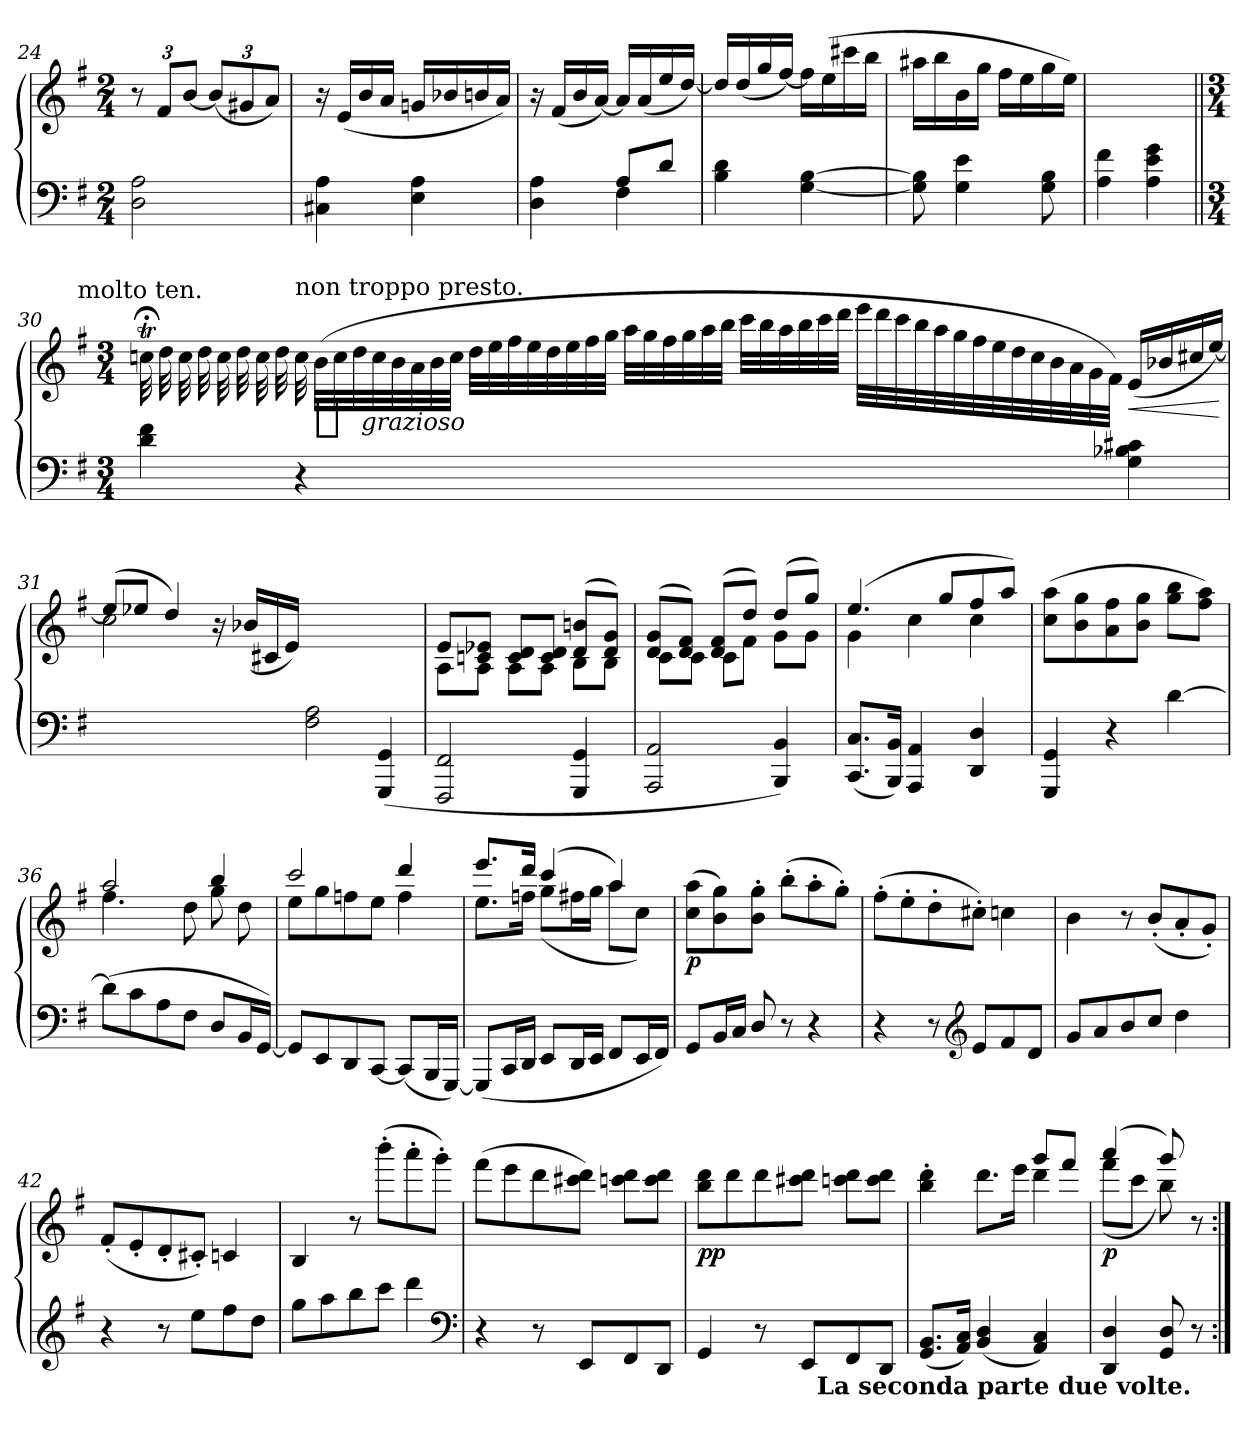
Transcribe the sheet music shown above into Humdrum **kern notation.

**kern	**kern	**dynam
*part1	*part1	*part1
*staff2	*staff1	*staff1/2
*clefF4	*clefG2	*
*k[f#]	*k[f#]	*
*M2/4	*M2/4	*
*	*Xbrackettup	*
=24	=24	=24
2D\ 2A\	12r	.
.	12f#/L	.
.	[12b/J	.
.	(12b/L]	.
.	12g#X/	.
.	12a/J)	.
!!LO:LB:g=z
=25	=25	=25
4C#X\ 4A\	16r	.
.	(>16e/LL	.
.	16b/	.
.	16a/JJ	.
4E\ 4A\	16gn/LL	.
.	16b-X/	.
.	16bn/	.
.	16a/JJ)	.
=26	=26	=26
*^	*	*
4ryy	4D\ 4A\	16r	.
!	!	!	!LO:DY:b
.	.	(>16f#/LL	cresc.
.	.	16b/	.
.	.	[16a/JJ)	.
8A/L	4F#\	16a/LL]	.
.	.	(16a/	.
8d/J	.	16ee/	.
.	.	[16dd/JJ)	.
*v	*v	*	*
=27	=27	=27
4B\ 4d\	16dd/LL]	.
.	(>16dd/	.
.	16gg\	.
.	[16ff#\JJ)	.
[4G\ [4B\	16ff#\LL]	.
.	(>16ee\	.
.	16ccc#X\	.
.	16bb\JJ	.
=28	=28	=28
8G]\ 8B]\	16aa#X\LL	.
.	16bb\	.
4G\ 4e\	16b\	.
.	16gg\JJ	.
.	16ff#\LL	.
.	16ee\	.
8G\ 8B\	16gg\	.
.	16ee\JJ)	.
=29	=29	=29
!	!	!LO:DY:b
4A\ 4f#\	2ryy	dim.
4A\ 4e\ 4g\	.	.
!!LO:PB:g=z
=30||	=30||	=30||
*M3/4	*M3/4	*
!	!LO:TX:a:cj:t=molto ten.	!
4d\ 4f#\	32ccn;<T\	.
.	32dd\	.
.	32cc\	.
.	32dd\	.
.	32cc\	.
.	32dd\	.
.	32cc\	.
.	32dd\	.
!	!LO:TX:a:t=non troppo presto.	!
4r	32cc\	.
!	!	!LO:DY:b:t=%s grazioso
.	(>32b!\LLL	p
.	32cc!\	.
.	32dd!\	.
.	32cc!\	.
.	32b!\	.
.	32a!\	.
.	32b!\	.
4ryy	32cc!\JJJ	.
.	32dd!\LLL	.
.	32ee!\	.
.	32ff#!\	.
.	32ee!\	.
.	32dd!\	.
.	32ee!\	.
.	32ff#!\	.
2.ryy	32gg!\JJJ	.
.	32aa!\LLL	.
.	32gg!\	.
.	32ff#!\	.
.	32gg!\	.
.	32aa!\	.
.	32bb!\JJJ	.
.	32ccc!\LLL	.
.	32bb!\	.
.	32aa!\	.
.	32bb!\	.
.	32ccc!\	.
.	32ddd!\JJJ	.
.	32eee!\LLL	.
.	32ddd!\	.
.	32ccc!\	.
.	32bb!\	.
.	32aa!\	.
.	32gg!\	.
.	32ff#!\	.
.	32ee!\	.
.	32dd!\	.
.	32cc!\	.
.	32b!\	.
16.ryy	32a!\	.
.	32g!\	.
.	32f#!\JJJ)	.
!	!	!LO:HP:b
4G\ 4B-X\ 4c#X\	(<16e/LL	<
.	16b-X/	.
.	16cc#X/	.
.	[16ee/JJ)	.
.	.	[
!!LO:LB:g=z
=31	=31	=31
*	*^	*
2.ryy	(>8ee/L]	2cc\	.
.	8ee-X/J	.	.
.	4dd/)	.	.
.	16r	4ryy	.
.	(<16b-X/LL	.	.
.	16c#X/	.	.
.	16e/JJ)	.	.
2F#\ 2A\	2.ryy	2.ryy	.
(<4GGG/ 4GG/	.	.	.
=32	=32	=32	=32
2FFF#/ 2FF#/	8e/L	8A\L	.
.	8cn/ 8e-X/J	8A\J	.
.	8c/ 8d/L	8A\L	.
.	8c/ 8d/J	8A\J	.
4GGG/ 4GG/	(8d/ 8bn/L	8B\L	.
.	8d/ 8g/J)	8B\J	.
=33	=33	=33	=33
2AAA/ 2AA/	(8d/ 8g/L	8c\L	.
.	8d/ 8f#/J)	8c\J	.
.	(8d/ 8f#/L	8c\L	.
.	8dd/J)	8f#\J	.
4BBB/ 4BB/)	(8dd/L	8g\L	.
.	8gg/J)	8g\J	.
=34	=34	=34	=34
(<8.CC/ 8.C/L	(4.ee/	4g\	.
16BBB/ 16BB/Jk)	.	.	.
4AAA/ 4AA/	.	4cc\	.
.	8gg/L	.	.
4DD/ 4D/	8ff#/	4cc\	.
.	8aa/J)	.	.
*	*v	*v	*
=35	=35	=35
4GGG/ 4GG/	(8cc\ 8aa\L	.
.	8b\ 8gg\	.
4r	8a\ 8ff#\	.
.	8b\ 8gg\J	.
!	!	!LO:DY:b
[4d\	8gg\ 8bb\L	cresc.
.	8ff#\ 8aa\J)	.
=36	=36	=36
*	*^	*
(8d\L]	2aa/	4.ff#\	.
8c\	.	.	.
8A\	.	.	.
8F#\J	.	8dd\	.
8D/L	4bb/	8gg\	.
16BB/L	.	8dd\	.
[16GG/JJ)	.	.	.
!!LO:LB:g=z	!!
=37	=37	=37	=37
8GG/L]	2ccc/	8ee\L	.
8EE/	.	8gg\	.
8DD/	.	8ffn\	.
[8CC/J	.	8ee\J	.
(8CC/L]	4ddd/	4ff\	.
16BBB/L	.	.	.
[16GGG/JJ)	.	.	.
=38	=38	=38	=38
(8GGG/L]	8.eee/L	8.ee\L	.
16CC/L	.	.	.
16DD/JJ	16ddd/Jk	16ffn\Jk	.
8EE/L	(4ccc/	(8gg\L	.
16DD/L	.	16ff#X\L	.
16EE/JJ	.	16gg\JJ	.
8FF#/L	4aa/)	8aa\L	.
16EE/L	.	8cc\J)	.
16FF#/JJ)	.	.	.
*	*v	*v	*
=39	=39	=39
!	!	!LO:DY:b
8GG/L	(8cc\ 8aa\L	p
16BB/L	8b\ 8gg\)	.
16C/JJ	.	.
8D/	8b'\ 8gg'\J	.
8r	(8bb'\L	.
4r	8aa'\	.
.	8gg'\J)	.
=40	=40	=40
4r	(8ff#'\L	.
.	8ee'\	.
8r	8dd'\	.
*clefG2	*	*
8e/L	8cc#X'\J)	.
8f#/	4ccn\	.
8d/J	.	.
=41	=41	=41
8g/L	4b\	.
8a/	.	.
8b/	8r	.
8cc/J	(8b'/L	.
4dd\	8a'/	.
.	8g'/J)	.
!!LO:LB:g=z
=42	=42	=42
4r	(8f#'/L	.
.	8e'/	.
8r	8d'/	.
8ee\L	8c#X'/J)	.
8ff#\	4cn/	.
8dd\J	.	.
=43	=43	=43
8gg\L	4B/	.
8aa\	.	.
8bb\	8r	.
!	!	!LO:DY:b
8ccc\J	(8bbb'\L	cresc.
4ddd\	8aaa'\	.
.	8ggg'\J)	.
*clefF4	*	*
=44	=44	=44
!	!	!LO:DY:b
4r	(8fff#\L	dim.
.	8eee\	.
8r	8ddd\	.
8EE/L	8ccc#X\ 8ddd\J)	.
8FF#/	8cccn\ 8ddd\L	.
8DD/J	8ccc\ 8ddd\J	.
=45	=45	=45
!	!	!LO:DY:b
4GG/	8bb\ 8ddd\L	pp
.	8ddd\	.
8r	8ddd\	.
8EE/L	8ccc#X\ 8ddd\J	.
8FF#/	8cccn\ 8ddd\L	.
8DD/J	8ccc\ 8ddd\J	.
=46	=46	=46
*	*^	*
(8.GG/ 8.BB/L	2ryy	4bb'\ 4ddd'\	.
16AA/ 16C/Jk)	.	.	.
(4BB/ 4D/	.	8.ddd\L	.
.	.	16eee\Jk	.
4AA/ 4C/)	8ggg/L	4ddd\	.
.	8fff#/J	.	.
=47	=47	=47	=47
!	!	!	!LO:DY:b
4DD/ 4D/	(4aaa/	(8fff#\L	p
.	.	8ccc\J	.
8GG/ 8D/	8ggg/)	8bb\)	.
!LO:TX:b:B:rj:t=La seconda parte due volte.	!	!	!
8r	8ryy	8r	.
*	*v	*v	*
=:|!	=:|!	=:|!
*-	*-	*-
